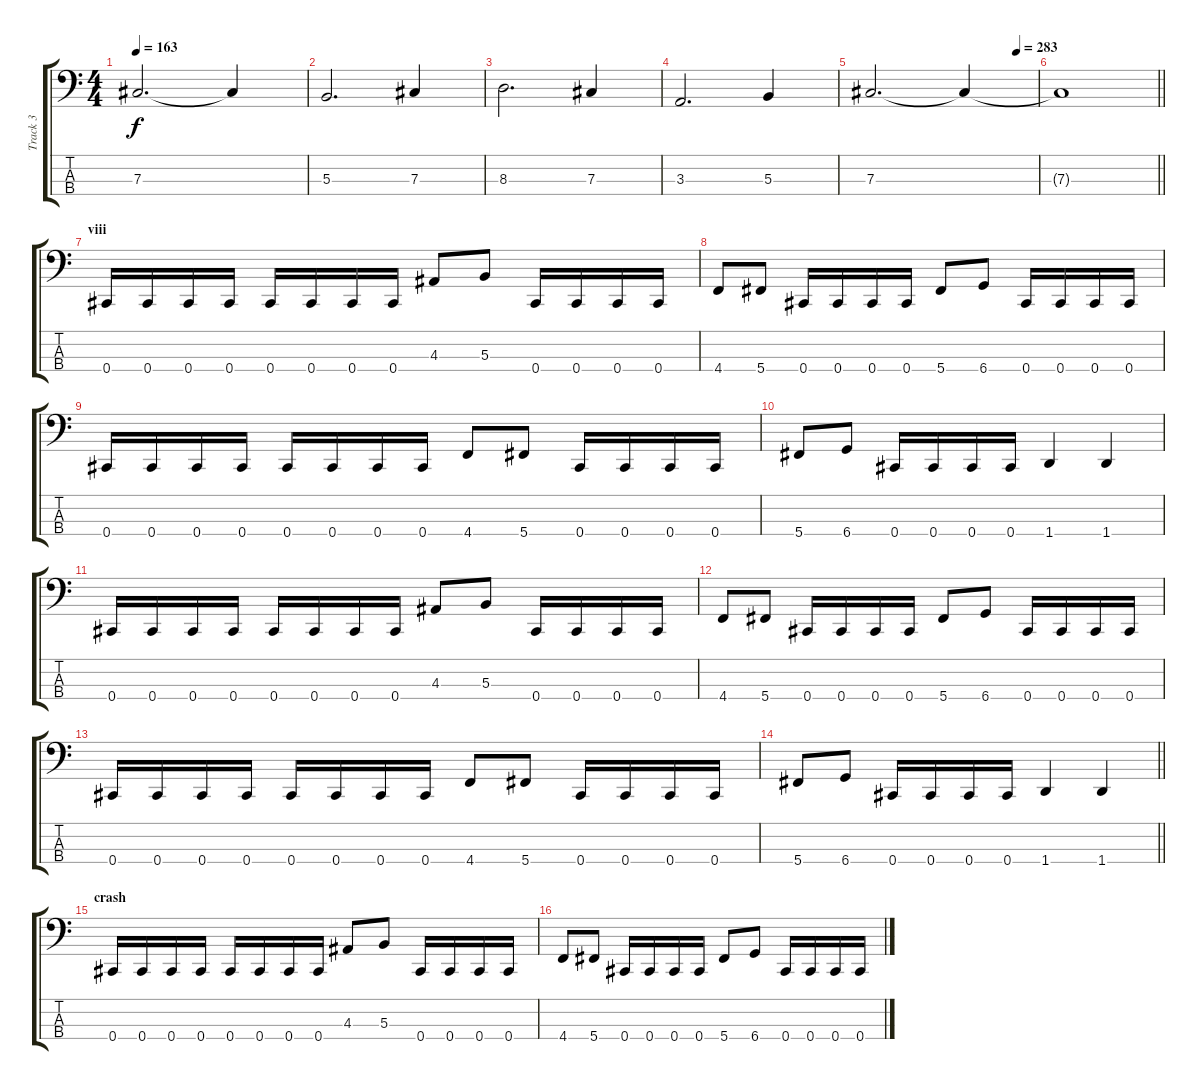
\track ("Track 3" "Track 3") {instrument electricbasspick}
\staff {score tabs}
\tuning (E2 B1 Gb1 Db1) {hide}
\ts (4 4)
\tempo 163
\clef f4
\ks c
7.3.2{d dy f} 7.3{t}.4 |
5.3.2{d} 7.3.4 |
8.3.2{d} 7.3.4 |
3.3.2{d} 5.3.4 |
\tempo (283 0.875)
7.3.2{d} 7.3{t}.4 |
\barLineRight lightlight
7.3{t}.1 |
\section ("" "viii")
0.4.16 0.4.16 0.4.16 0.4.16 0.4.16 0.4.16 0.4.16 0.4.16 4.3.8 5.3.8 0.4.16 0.4.16 0.4.16 0.4.16 |
4.4.8 5.4.8 0.4.16 0.4.16 0.4.16 0.4.16 5.4.8 6.4.8 0.4.16 0.4.16 0.4.16 0.4.16 |
0.4.16 0.4.16 0.4.16 0.4.16 0.4.16 0.4.16 0.4.16 0.4.16 4.4.8 5.4.8 0.4.16 0.4.16 0.4.16 0.4.16 |
5.4.8 6.4.8 0.4.16 0.4.16 0.4.16 0.4.16 1.4.4 1.4.4 |
0.4.16 0.4.16 0.4.16 0.4.16 0.4.16 0.4.16 0.4.16 0.4.16 4.3.8 5.3.8 0.4.16 0.4.16 0.4.16 0.4.16 |
4.4.8 5.4.8 0.4.16 0.4.16 0.4.16 0.4.16 5.4.8 6.4.8 0.4.16 0.4.16 0.4.16 0.4.16 |
0.4.16 0.4.16 0.4.16 0.4.16 0.4.16 0.4.16 0.4.16 0.4.16 4.4.8 5.4.8 0.4.16 0.4.16 0.4.16 0.4.16 |
\barLineRight lightlight
5.4.8 6.4.8 0.4.16 0.4.16 0.4.16 0.4.16 1.4.4 1.4.4 |
\section ("" "crash")
0.4.16 0.4.16 0.4.16 0.4.16 0.4.16 0.4.16 0.4.16 0.4.16 4.3.8 5.3.8 0.4.16 0.4.16 0.4.16 0.4.16 |
4.4.8 5.4.8 0.4.16 0.4.16 0.4.16 0.4.16 5.4.8 6.4.8 0.4.16 0.4.16 0.4.16 0.4.16
